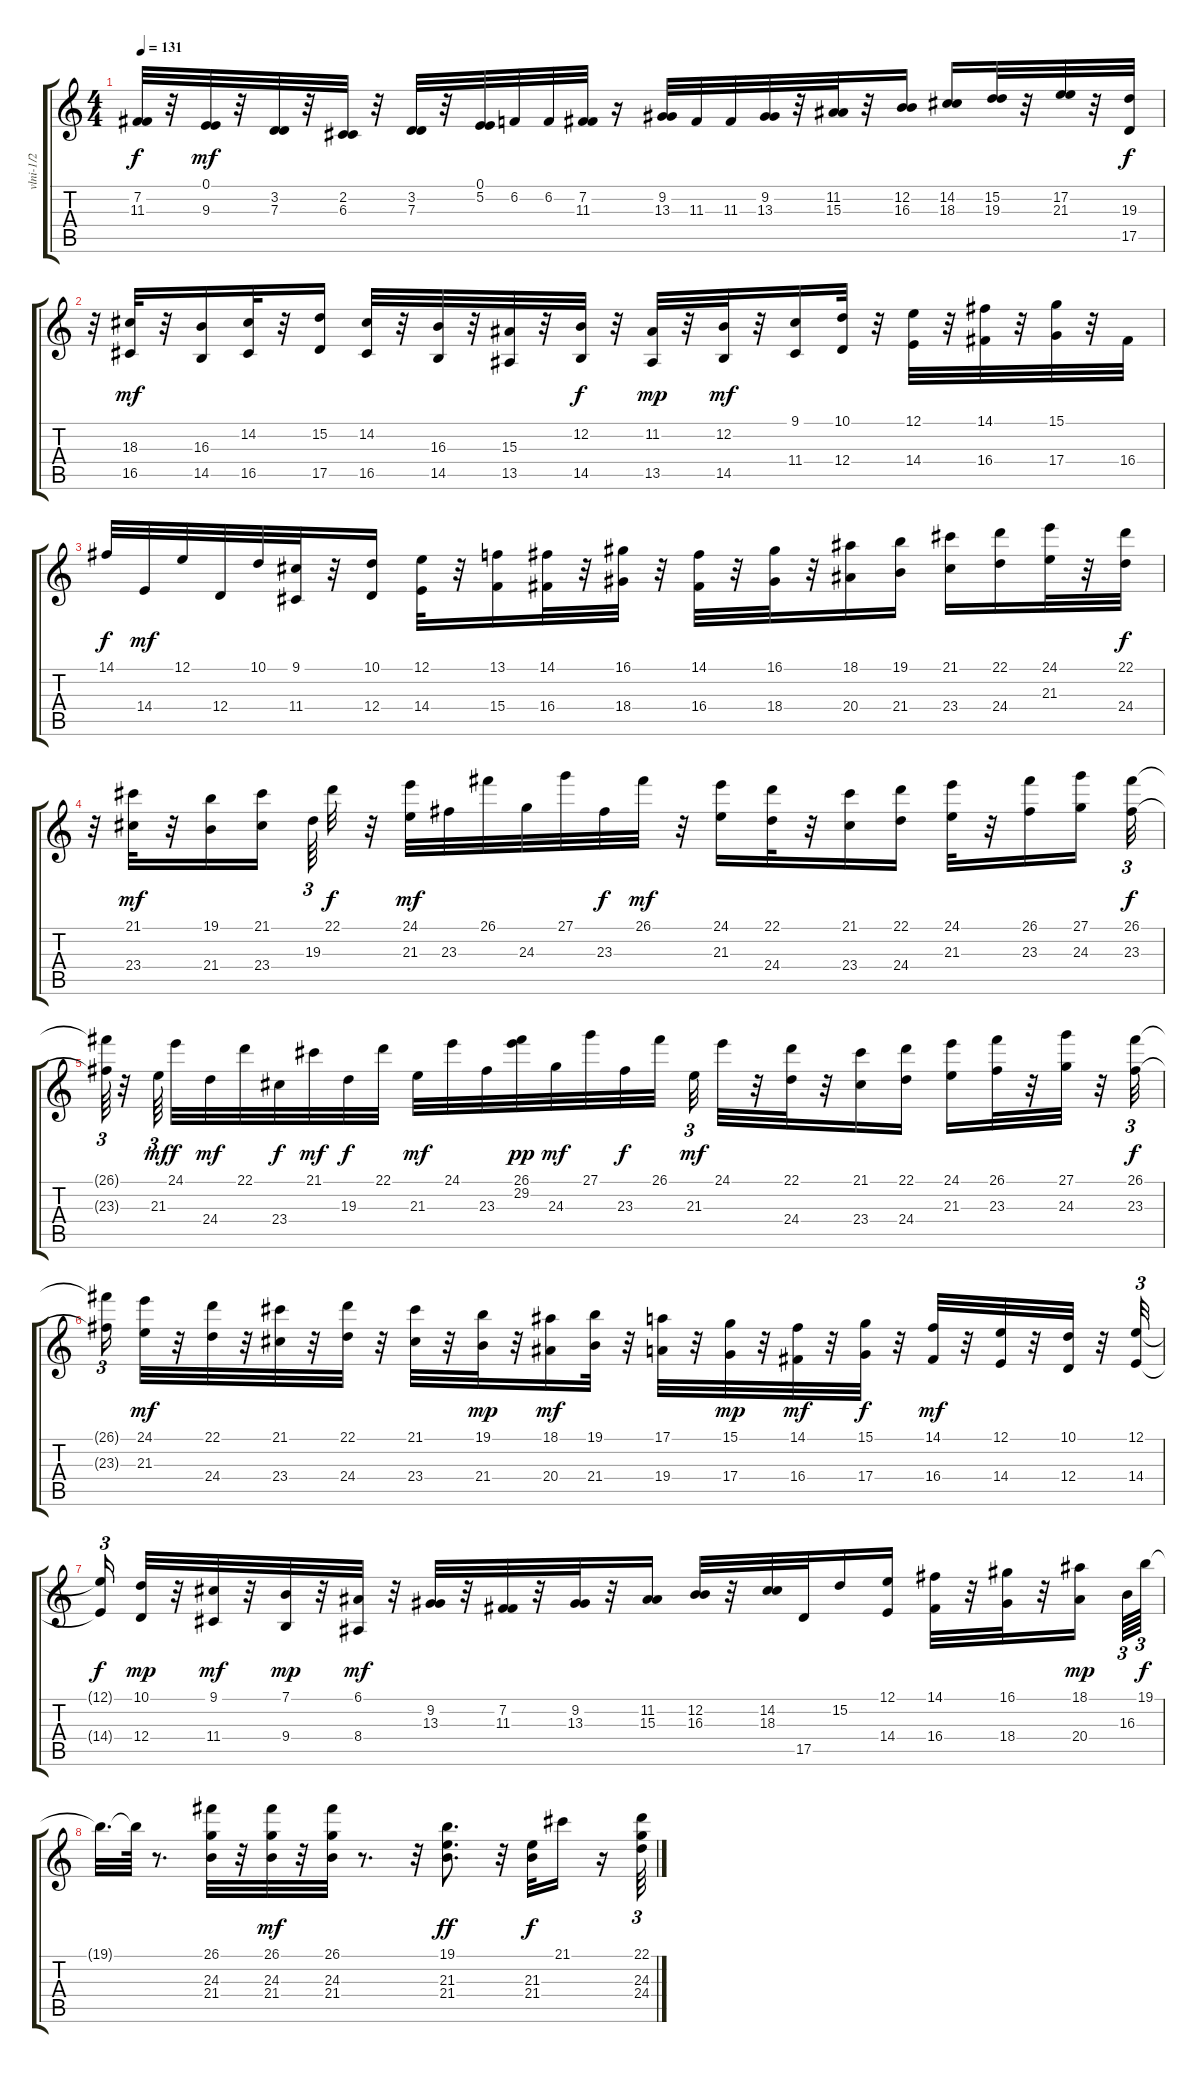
\track ("vlni-1/2" "vlni-1/2") {instrument stringensemble2}
\staff {score tabs}
\tuning (E4 B3 G3 D3 A2 E2) {hide}
\ts (4 4)
\tempo 131
\clef g2
\ks c
(7.2 11.3).32{dy f} r.32 (0.1 9.3).32{dy mf} r.32 (3.2 7.3).32 r.32 (2.2 6.3).32 r.32 (3.2 7.3).32 r.32 (0.1 5.2).32 6.2.32 6.2.32 (7.2 11.3).32 r.16 (9.2 13.3).32 11.3.32 11.3.32 (9.2 13.3).32 r.32 (11.2 15.3).32 r.32 (12.2 16.3).16 (14.2 18.3).16 (15.2 19.3).32 r.32 (17.2 21.3).32 r.32 (19.3 17.5).32{dy f} |
r.32 (18.3 16.5).32{dy mf} r.32 (16.3 14.5).16 (14.2 16.5).32 r.32 (15.2 17.5).16 (14.2 16.5).32 r.32 (16.3 14.5).32 r.32 (15.3 13.5).32 r.32 (12.2 14.5).32{dy f} r.32 (11.2 13.5).32{dy mp} r.32 (12.2 14.5).32{dy mf} r.32 (9.1 11.4).16 (10.1 12.4).32 r.32 (12.1 14.4).32 r.32 (14.1 16.4).32 r.32 (15.1 17.4).32 r.32 16.4.32 |
14.1.32{dy f} 14.4.32{dy mf} 12.1.32 12.4.32 10.1.32 (9.1 11.4).32 r.32 (10.1 12.4).16 (12.1 14.4).32 r.32 (13.1 15.4).16 (14.1 16.4).32 r.32 (16.1 18.4).32 r.32 (14.1 16.4).32 r.32 (16.1 18.4).32 r.32 (18.1 20.4).16 (19.1 21.4).16 (21.1 23.4).16 (22.1 24.4).16 (24.1 21.3).32 r.32 (22.1 24.4).32{dy f} |
r.32 (21.1 23.4).32{dy mf} r.32 (19.1 21.4).16 (21.1 23.4).16{beam splitsecondary} 19.3.64{tu (3 2)} 22.1.32{dy f} r.32 (24.1 21.3).32{dy mf} 23.3.32 26.1.32 24.3.32 27.1.32 23.3.32{dy f} 26.1.32{dy mf} r.32 (24.1 21.3).16 (22.1 24.4).32 r.32 (21.1 23.4).16 (22.1 24.4).16 (24.1 21.3).32 r.32 (26.1 23.3).16 (27.1 24.3).16{beam splitsecondary} (26.1 23.3).32{tu (3 2) dy f} |
(26.1{t} 23.3{t}).64{tu (3 2)} r.32 21.3.64{tu (3 2) dy mf beam splitsecondary} 24.1.32{dy f} 24.4.32{dy mf} 22.1.32 23.4.32{dy f} 21.1.32{dy mf} 19.3.32{dy f} 22.1.32 21.3.32{dy mf} 24.1.32 23.3.32 (26.1 29.2).32{dy pp} 24.3.32{dy mf} 27.1.32 23.3.32{dy f} 26.1.32 21.3.32{tu (3 2) dy mf} 24.1.32 r.32 (22.1 24.4).32 r.32 (21.1 23.4).16 (22.1 24.4).16 (24.1 21.3).16 (26.1 23.3).32 r.32 (27.1 24.3).32 r.32 (26.1 23.3).32{tu (3 2) dy f} |
(26.1{t} 23.3{t}).16{tu (3 2)} (24.1 21.3).32{dy mf} r.32 (22.1 24.4).32 r.32 (21.1 23.4).32 r.32 (22.1 24.4).32 r.32 (21.1 23.4).32 r.32 (19.1 21.4).32{dy mp} r.32 (18.1 20.4).16{dy mf} (19.1 21.4).32 r.32 (17.1 19.4).32 r.32 (15.1 17.4).32{dy mp} r.32 (14.1 16.4).32{dy mf} r.32 (15.1 17.4).32{dy f} r.32 (14.1 16.4).32{dy mf} r.32 (12.1 14.4).32 r.32 (10.1 12.4).32 r.32 (12.1 14.4).32{tu (3 2)} |
(12.1{t} 14.4{t}).16{tu (3 2) dy f} (10.1 12.4).32{dy mp} r.32 (9.1 11.4).32{dy mf} r.32 (7.1 9.4).32{dy mp} r.32 (6.1 8.4).32{dy mf} r.32 (9.2 13.3).32 r.32 (7.2 11.3).32 r.32 (9.2 13.3).32 r.32 (11.2 15.3).16 (12.2 16.3).32 r.32 (14.2 18.3).32 17.5.32 15.2.16 (12.1 14.4).16 (14.1 16.4).32 r.32 (16.1 18.4).32 r.32 (18.1 20.4).16{dy mp beam splitsecondary} 16.3.64{tu (3 2)} 19.1.64{tu (3 2) dy f} |
19.1{t}.32{d} 19.1{t}.64 r.8{d} (26.1 24.3 21.4).32 r.32 (26.1 24.3 21.4).32{dy mf} r.32 (26.1 24.3 21.4).32 r.8{d} r.32 (19.1 21.3 21.4).8{d dy ff} r.32 (21.3 21.4).32{dy f} 21.1.16 r.16 (22.1 24.3 24.4).64{tu (3 2)}
